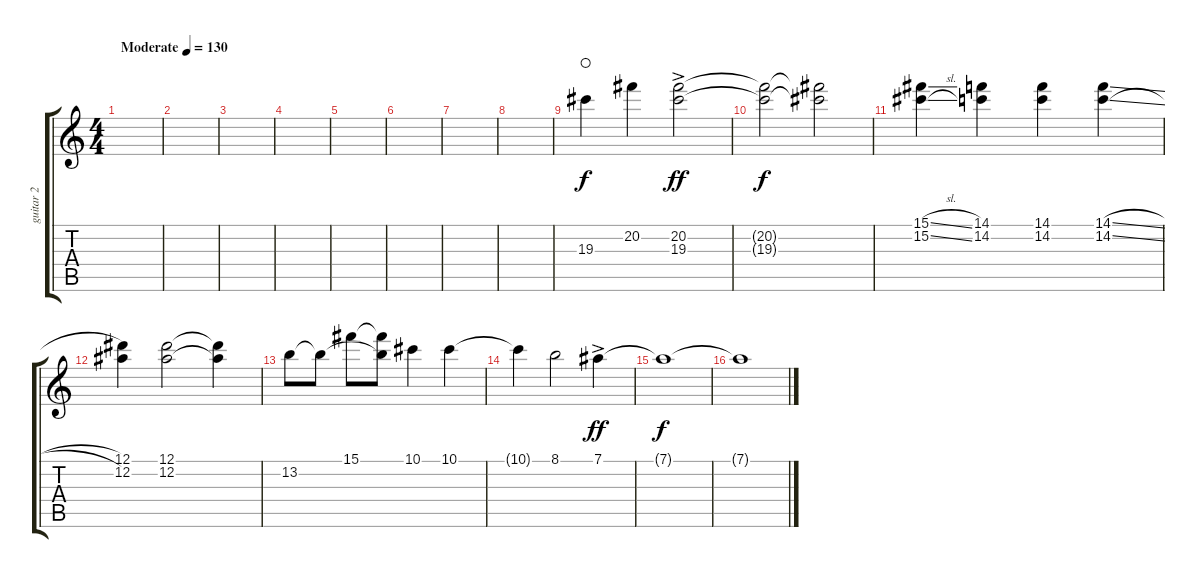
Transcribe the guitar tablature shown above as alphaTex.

\track ("guitar 2" "guitar 2") {instrument distortionguitar}
\staff {score tabs}
\tuning (Eb4 Bb3 Gb3 Db3 Ab2 Eb2) {hide}
\ts (4 4)
\tempo (130 "Moderate")
\clef g2
\ks c
|
|
|
|
|
|
|
|
19.3.4{waho} 20.2.4 (20.2{ac} 19.3{ac}).2{dy ff} |
(20.2{t} 19.3{t}).2{dy f volume 4} (20.2{t} 19.3{t}).2 |
(15.1{sl} 15.2{sl}).4{volume 7} (14.1 14.2).4 (14.1 14.2).4 (14.1{sl} 14.2{sl}).4 |
(12.1 12.2).4 (12.1 12.2).2 (12.1{t} 12.2{t}).4 |
13.2.8{volume 7} 13.2{t}.8 15.1.8 (15.1{t} 13.2{t}).8 10.1.4 10.1.4 |
10.1{t}.4 8.1.2{volume 7} 7.1{ac}.4{dy ff volume 2} |
7.1{t}.1{dy f} |
7.1{t}.1
